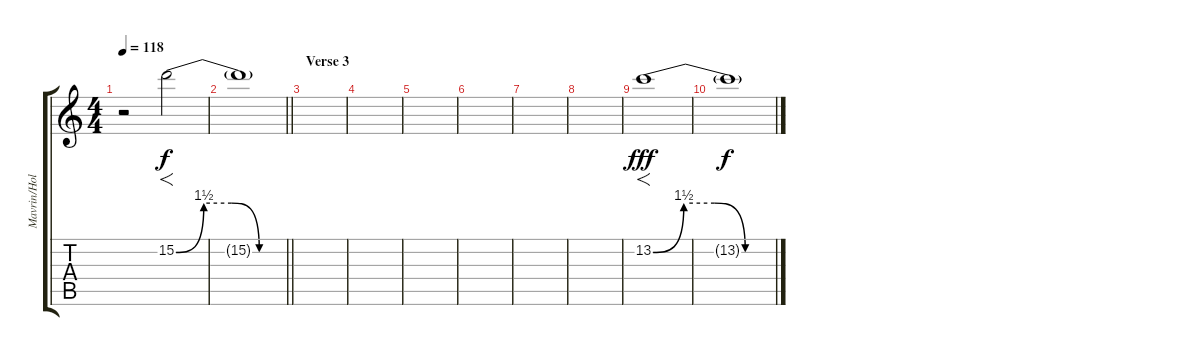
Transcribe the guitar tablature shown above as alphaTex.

\track ("Mavrin/Holstinin" "Mavrin/Hol") {instrument distortionguitar}
\staff {score tabs}
\tuning (E4 B3 G3 D3 A2 E2) {hide}
\ts (4 4)
\tempo 118
\clef g2
\ks c
r.2{dy f} 15.2{be (custom 0 0 15 6 30 6 45 0 60 0)}.2{f} |
\barLineRight lightlight
15.2{t}.1 |
\section ("" "Verse 3")
|
|
|
|
|
|
13.2{be (custom 0 0 15 6 30 6 45 0 60 0)}.1{f dy fff} |
13.2{t}.1{dy f}
